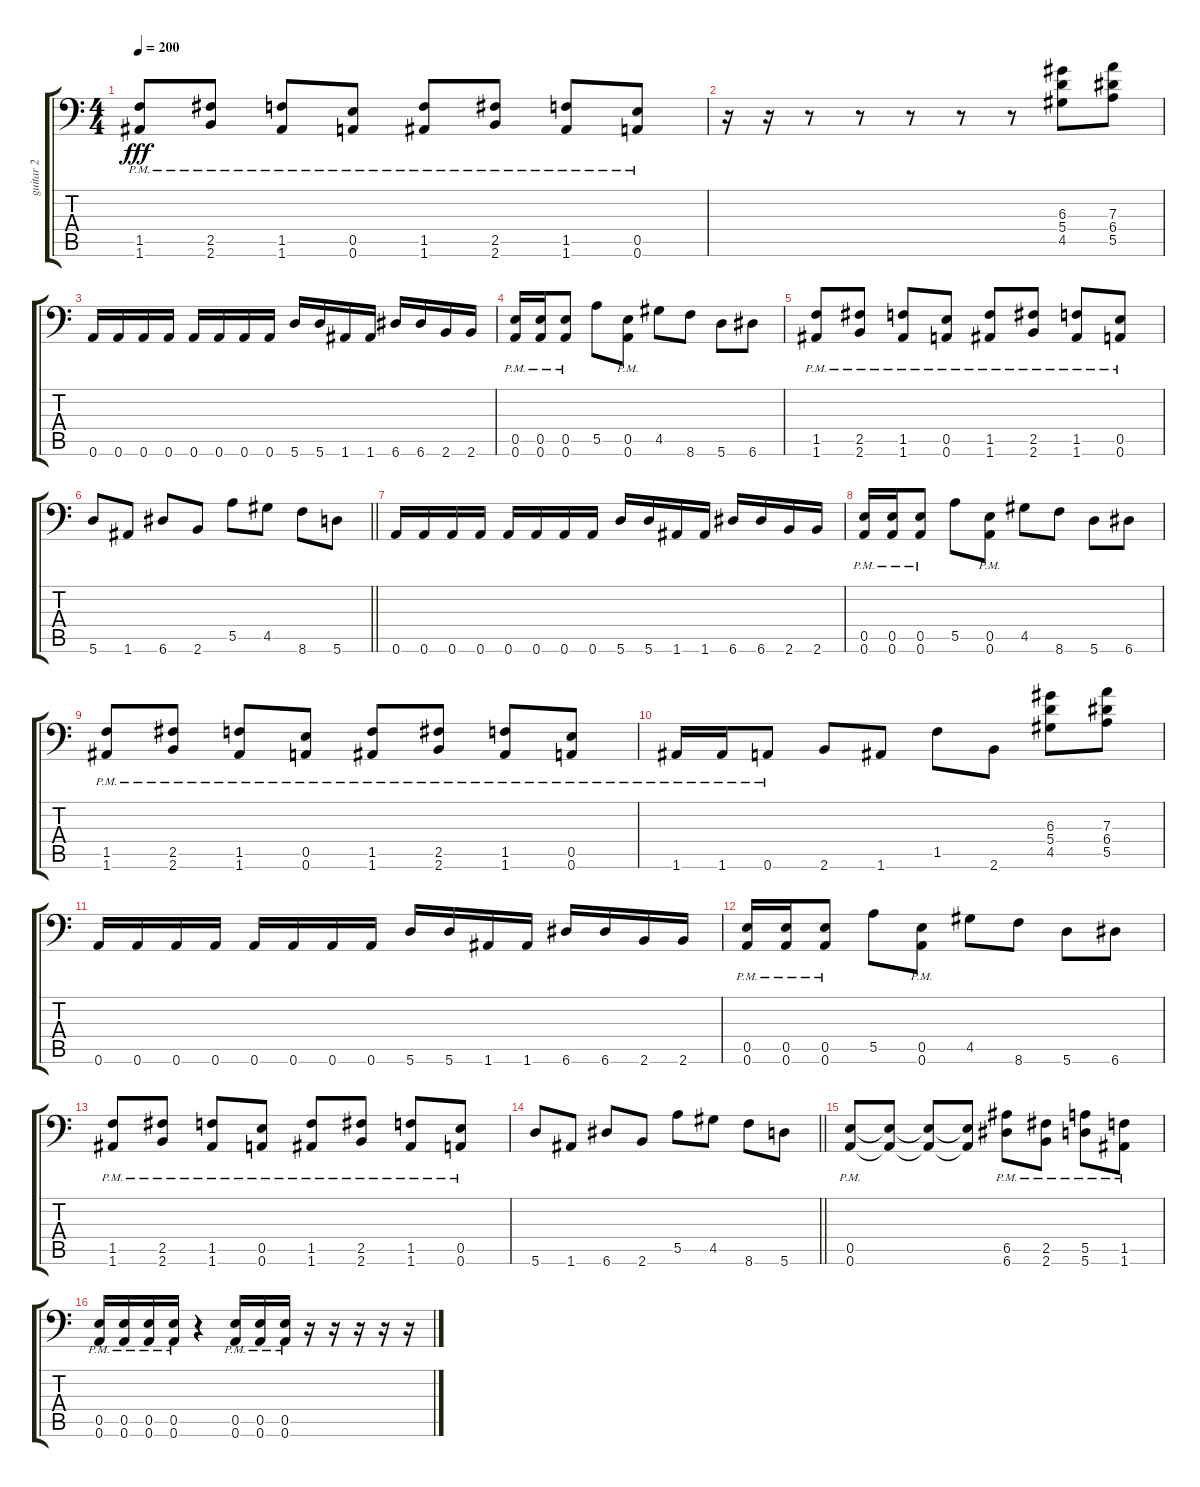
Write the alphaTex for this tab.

\track ("guitar 2" "guitar 2") {instrument distortionguitar}
\staff {score tabs}
\tuning (B3 Gb3 D3 A2 E2 A1) {hide}
\ts (4 4)
\tempo 200
\clef f4
\ks c
(1.5{pm} 1.6{pm}).8{dy fff} (2.5{pm} 2.6{pm}).8 (1.5{pm} 1.6{pm}).8 (0.5{pm} 0.6{pm}).8 (1.5{pm} 1.6{pm}).8 (2.5{pm} 2.6{pm}).8 (1.5{pm} 1.6{pm}).8 (0.5{pm} 0.6{pm}).8 |
r.16 r.16 r.8 r.8 r.8 r.8 r.8 (6.3 5.4 4.5).8 (7.3 6.4 5.5).8 |
0.6.16 0.6.16 0.6.16 0.6.16 0.6.16 0.6.16 0.6.16 0.6.16 5.6.16 5.6.16 1.6.16 1.6.16 6.6.16 6.6.16 2.6.16 2.6.16 |
(0.5{pm} 0.6{pm}).16 (0.5{pm} 0.6{pm}).16 (0.5{pm} 0.6{pm}).8 5.5.8 (0.5{pm} 0.6{pm}).8 4.5.8 8.6.8 5.6.8 6.6.8 |
(1.5{pm} 1.6{pm}).8 (2.5{pm} 2.6{pm}).8 (1.5{pm} 1.6{pm}).8 (0.5{pm} 0.6{pm}).8 (1.5{pm} 1.6{pm}).8 (2.5{pm} 2.6{pm}).8 (1.5{pm} 1.6{pm}).8 (0.5{pm} 0.6{pm}).8 |
\barLineRight lightlight
5.6.8 1.6.8 6.6.8 2.6.8 5.5.8 4.5.8 8.6.8 5.6.8 |
\section ("" "")
0.6.16 0.6.16 0.6.16 0.6.16 0.6.16 0.6.16 0.6.16 0.6.16 5.6.16 5.6.16 1.6.16 1.6.16 6.6.16 6.6.16 2.6.16 2.6.16 |
(0.5{pm} 0.6{pm}).16 (0.5{pm} 0.6{pm}).16 (0.5{pm} 0.6{pm}).8 5.5.8 (0.5{pm} 0.6{pm}).8 4.5.8 8.6.8 5.6.8 6.6.8 |
(1.5{pm} 1.6{pm}).8 (2.5{pm} 2.6{pm}).8 (1.5{pm} 1.6{pm}).8 (0.5{pm} 0.6{pm}).8 (1.5{pm} 1.6{pm}).8 (2.5{pm} 2.6{pm}).8 (1.5{pm} 1.6{pm}).8 (0.5{pm} 0.6{pm}).8 |
1.6{pm}.16 1.6{pm}.16 0.6{pm}.8 2.6.8 1.6.8 1.5.8 2.6.8 (6.3 5.4 4.5).8 (7.3 6.4 5.5).8 |
0.6.16 0.6.16 0.6.16 0.6.16 0.6.16 0.6.16 0.6.16 0.6.16 5.6.16 5.6.16 1.6.16 1.6.16 6.6.16 6.6.16 2.6.16 2.6.16 |
(0.5{pm} 0.6{pm}).16 (0.5{pm} 0.6{pm}).16 (0.5{pm} 0.6{pm}).8 5.5.8 (0.5{pm} 0.6{pm}).8 4.5.8 8.6.8 5.6.8 6.6.8 |
(1.5{pm} 1.6{pm}).8 (2.5{pm} 2.6{pm}).8 (1.5{pm} 1.6{pm}).8 (0.5{pm} 0.6{pm}).8 (1.5{pm} 1.6{pm}).8 (2.5{pm} 2.6{pm}).8 (1.5{pm} 1.6{pm}).8 (0.5{pm} 0.6{pm}).8 |
\barLineRight lightlight
5.6.8 1.6.8 6.6.8 2.6.8 5.5.8 4.5.8 8.6.8 5.6.8 |
\section ("" "")
(0.5{pm} 0.6{pm}).8 (0.5{t} 0.6{t}).8 (0.5{t} 0.6{t}).8 (0.5{t} 0.6{t}).8 (6.5{pm} 6.6{pm}).8 (2.5{pm} 2.6{pm}).8 (5.5{pm} 5.6{pm}).8 (1.5{pm} 1.6{pm}).8 |
(0.5{pm} 0.6{pm}).16 (0.5{pm} 0.6{pm}).16 (0.5{pm} 0.6{pm}).16 (0.5{pm} 0.6{pm}).16 r.4 (0.5{pm} 0.6{pm}).16 (0.5{pm} 0.6{pm}).16 (0.5{pm} 0.6{pm}).16 r.16 r.16 r.16 r.16 r.16
